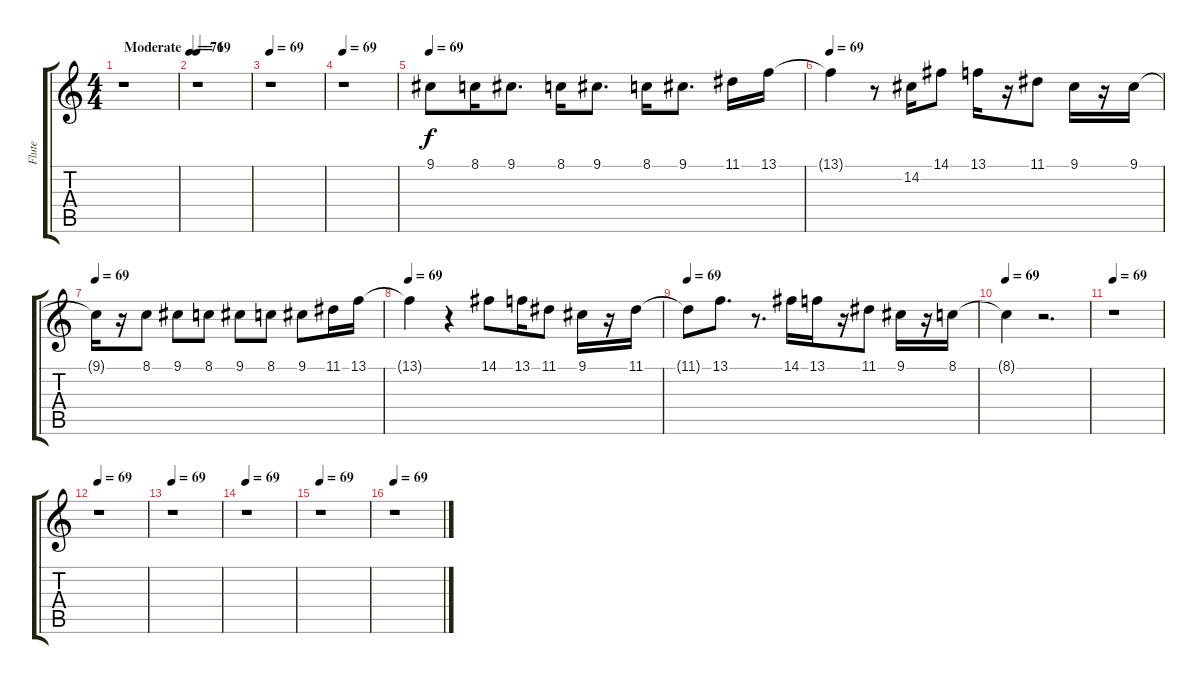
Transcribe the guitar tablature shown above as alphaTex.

\track ("Flute" "Flute") {instrument flute}
\staff {score tabs}
\tuning (E4 B3 G3 D3 A2 E2) {hide}
\ts (4 4)
\tempo (71 "Moderate")
\clef g2
\ks c
r.1{dy f instrument flute} |
\tempo 69
r.1 |
\tempo 69
r.1 |
\tempo 69
r.1 |
\tempo 69
9.1.8 8.1.16 9.1.8{d} 8.1.16 9.1.8{d} 8.1.16 9.1.8{d} 11.1.16 13.1.16 |
\tempo 69
13.1{t}.4 r.8 14.2.16 14.1.8 13.1.16 r.16 11.1.8 9.1.16 r.16 9.1.16 |
\tempo 69
9.1{t}.16 r.16 8.1.8 9.1.8 8.1.8 9.1.8 8.1.8 9.1.8 11.1.16 13.1.16 |
\tempo 69
13.1{t}.4 r.4 14.1.8 13.1.16 11.1.8 9.1.16 r.16 11.1.16 |
\tempo 69
11.1{t}.8 13.1.8{d} r.8{d} 14.1.16 13.1.16 r.16 11.1.8 9.1.16 r.16 8.1.16 |
\tempo 69
8.1{t}.4 r.2{d} |
\tempo 69
r.1 |
\tempo 69
r.1 |
\tempo 69
r.1 |
\tempo 69
r.1 |
\tempo 69
r.1 |
\tempo 69
r.1
